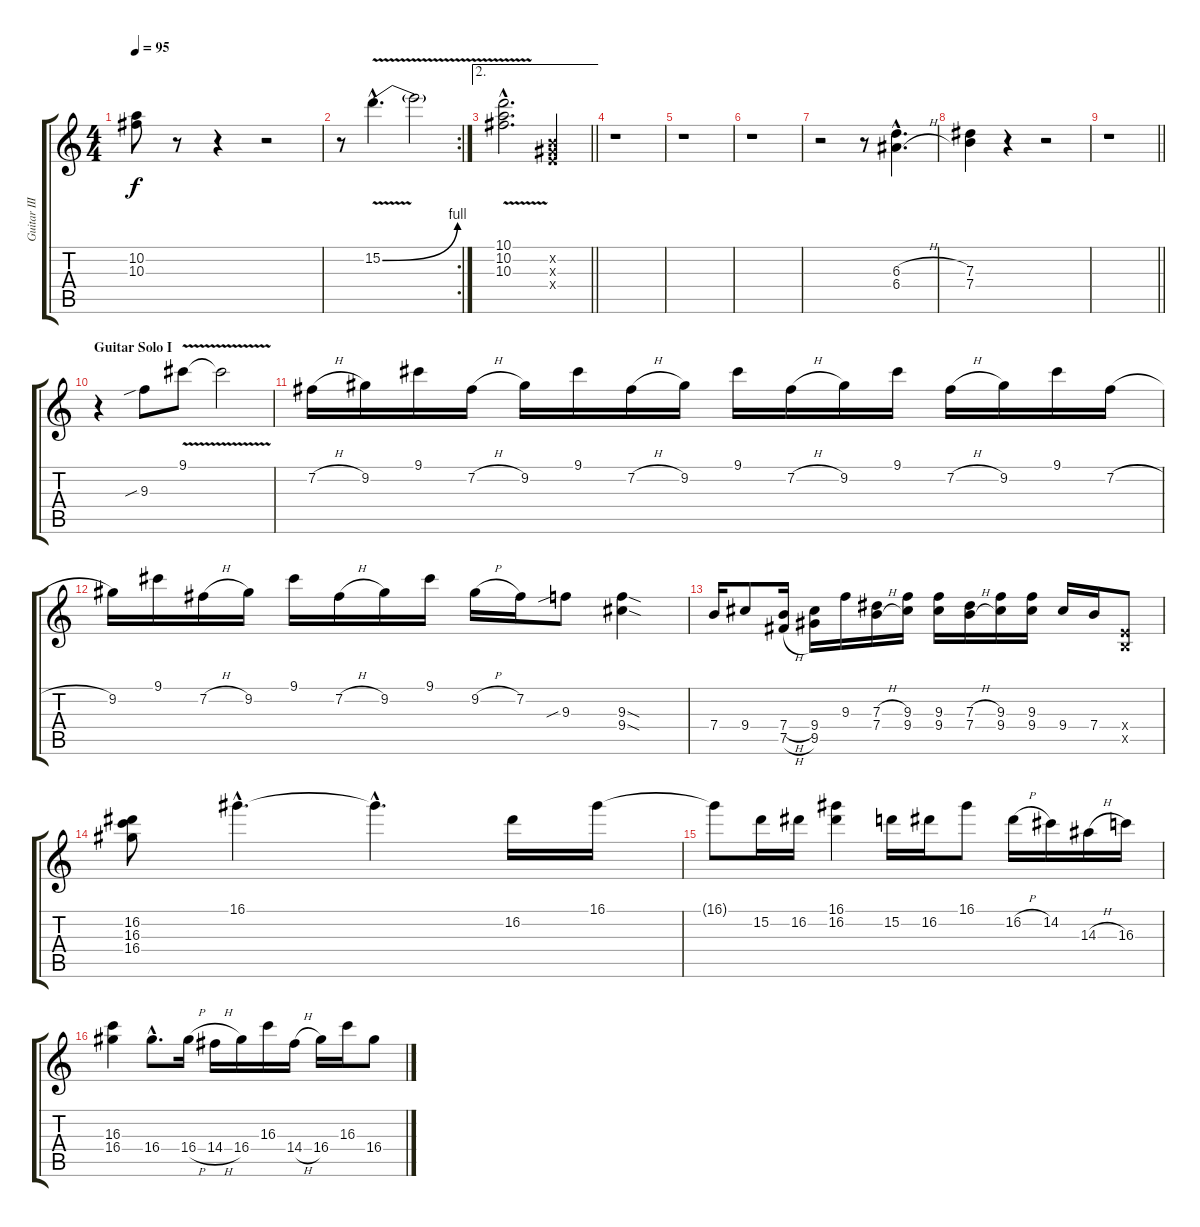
\track ("Guitar III" "Guitar III") {instrument distortionguitar}
\staff {score tabs}
\tuning (E4 B3 Ab3 E3 B2 E2) {hide}
\ts (4 4)
\tempo 95
\clef g2
\ks c
(10.2 10.3).8{dy f} r.8 r.4 r.2 |
\rc 2
r.8 15.2{be (bend 0 0 60 4) v hac}.4{d} 15.2{t}.2 |
\ae 2
\barLineRight lightlight
(10.1{v hac} 10.2{v hac} 10.3{v hac}).2{d} (0.2{x} 0.3{x} 0.4{x}).4 |
r.1 |
r.1 |
r.1 |
r.2 r.8 (6.3{h hac} 6.4{h hac}).4{d} |
(7.3 7.4).4 r.4 r.2 |
\barLineRight lightlight
r.1 |
\section ("" "Guitar Solo I")
r.4 9.3{sib}.8 9.1{v}.8 9.1{t}.2 |
7.2{h}.16 9.2.16 9.1.16 7.2{h}.16 9.2.16 9.1.16 7.2{h}.16 9.2.16 9.1.16 7.2{h}.16 9.2.16 9.1.16 7.2{h}.16 9.2.16 9.1.16 7.2{h}.16 |
9.2.16 9.1.16 7.2{h}.16 9.2.16 9.1.16 7.2{h}.16 9.2.16 9.1.16 9.2{h}.16 7.2.16 9.3{sib}.8 (9.3{sod} 9.4{sod}).4 |
7.4.16 9.4.8 (7.4{h} 7.5{h}).16 (9.4 9.5).16 9.3.16 (7.3{h} 7.4{h}).16 (9.3 9.4).16 (9.3 9.4).16 (7.3{h} 7.4{h}).16 (9.3 9.4).16 (9.3 9.4).16 9.4.16 7.4.16 (0.4{x} 0.5{x}).8 |
(16.2 16.3 16.4).8 16.1{hac}.4{d} 16.1{hac t}.4{d} 16.2.16 16.1.16 |
16.1{t}.8 15.2.16 16.2.16 (16.1 16.2).4 15.2.16 16.2.16 16.1.8 16.2{h}.16 14.2.16 14.3{h}.16 16.3.16 |
(16.3 16.4).4 16.4{hac}.8{d} 16.4{h}.16 14.4{h}.16 16.4.16 16.3.16 14.4{h}.16 16.4.16 16.3.16 16.4.8
